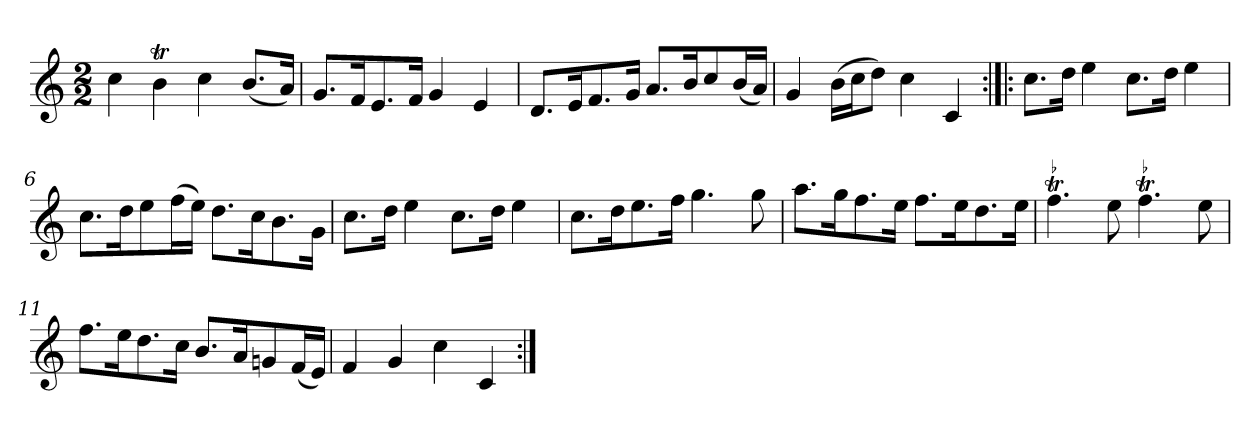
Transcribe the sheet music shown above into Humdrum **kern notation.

**kern
*part1
*staff1
*clefG2
*k[]
*C:
*M2/2
*MM132
=1
4cc
4bt
4cc
(8.b/L
16a/Jk)
=2
8.g/L
16f/K
8.e/
16f/Jk
4g
4e
=3
8.d/L
16e/K
8.f/
16g/Jk
8.a/L
16b/K
8cc/
(16b/L
16a/JJ)
=4
4g
(16b\LL
16cc\J
8dd\J)
4cc
4c
=5:|!|:
8.cc\L
16dd\Jk
4ee
8.cc\L
16dd\Jk
4ee
=6
8.cc\L
16dd\K
8ee\
(16ff\L
16ee\JJ)
8.dd\L
16cc\K
8.b\
16g\Jk
=7
8.cc\L
16dd\Jk
4ee
8.cc\L
16dd\Jk
4ee
=8
8.cc\L
16dd\K
8.ee\
16ff\Jk
4.gg
8gg
=9
8.aa\L
16gg\K
8.ff\
16ee\Jk
8.ff\L
16ee\K
8.dd\
16ee\Jk
=10
!LO:TR:acc=-
4.fft
8ee
!LO:TR:acc=-
4.fft
8ee
=11
8.ff\L
16ee\K
8.dd\
16cc\Jk
8.b/L
16a/K
8gn/
(16f/L
16e/JJ)
=12
4f
4g
4cc
4c
=:|!
*-
